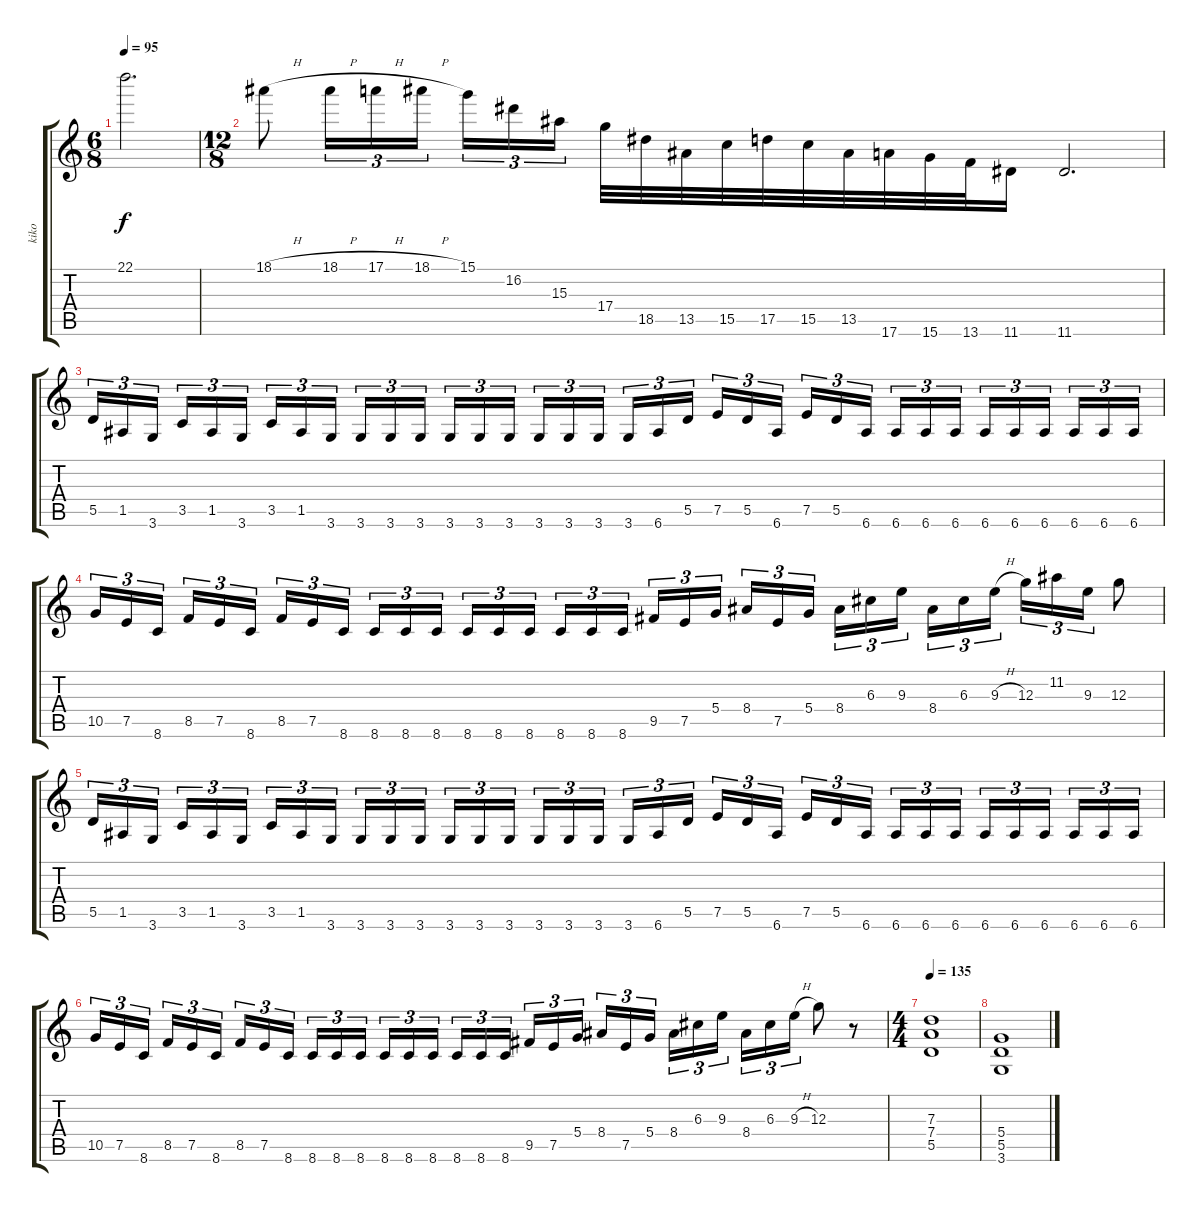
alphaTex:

\track ("kiko" "kiko") {instrument distortionguitar}
\staff {score tabs}
\tuning (E4 B3 G3 D3 A2 E2) {hide}
\ts (6 8)
\tempo 95
\clef g2
\ks c
22.1.2{d dy f} |
\ts (12 8)
18.1{h}.8 18.1{h}.16{tu (3 2)} 17.1{h}.16{tu (3 2)} 18.1{h}.16{tu (3 2) beam splitsecondary} 15.1.16{tu (3 2)} 16.2.16{tu (3 2)} 15.3.16{tu (3 2)} 17.4.32 18.5.32 13.5.32 15.5.32 17.5.32 15.5.32 13.5.32 17.6.32 15.6.32 13.6.32 11.6.16 11.6.2{d} |
5.5.16{tu (3 2)} 1.5.16{tu (3 2)} 3.6.16{tu (3 2) beam splitsecondary} 3.5.16{tu (3 2)} 1.5.16{tu (3 2)} 3.6.16{tu (3 2) beam splitsecondary} 3.5.16{tu (3 2)} 1.5.16{tu (3 2)} 3.6.16{tu (3 2)} 3.6.16{tu (3 2)} 3.6.16{tu (3 2)} 3.6.16{tu (3 2) beam splitsecondary} 3.6.16{tu (3 2)} 3.6.16{tu (3 2)} 3.6.16{tu (3 2) beam splitsecondary} 3.6.16{tu (3 2)} 3.6.16{tu (3 2)} 3.6.16{tu (3 2)} 3.6.16{tu (3 2)} 6.6.16{tu (3 2)} 5.5.16{tu (3 2) beam splitsecondary} 7.5.16{tu (3 2)} 5.5.16{tu (3 2)} 6.6.16{tu (3 2) beam splitsecondary} 7.5.16{tu (3 2)} 5.5.16{tu (3 2)} 6.6.16{tu (3 2)} 6.6.16{tu (3 2)} 6.6.16{tu (3 2)} 6.6.16{tu (3 2) beam splitsecondary} 6.6.16{tu (3 2)} 6.6.16{tu (3 2)} 6.6.16{tu (3 2) beam splitsecondary} 6.6.16{tu (3 2)} 6.6.16{tu (3 2)} 6.6.16{tu (3 2)} |
10.5.16{tu (3 2)} 7.5.16{tu (3 2)} 8.6.16{tu (3 2) beam splitsecondary} 8.5.16{tu (3 2)} 7.5.16{tu (3 2)} 8.6.16{tu (3 2) beam splitsecondary} 8.5.16{tu (3 2)} 7.5.16{tu (3 2)} 8.6.16{tu (3 2)} 8.6.16{tu (3 2)} 8.6.16{tu (3 2)} 8.6.16{tu (3 2) beam splitsecondary} 8.6.16{tu (3 2)} 8.6.16{tu (3 2)} 8.6.16{tu (3 2) beam splitsecondary} 8.6.16{tu (3 2)} 8.6.16{tu (3 2)} 8.6.16{tu (3 2)} 9.5.16{tu (3 2)} 7.5.16{tu (3 2)} 5.4.16{tu (3 2) beam splitsecondary} 8.4.16{tu (3 2)} 7.5.16{tu (3 2)} 5.4.16{tu (3 2) beam splitsecondary} 8.4.16{tu (3 2)} 6.3.16{tu (3 2)} 9.3.16{tu (3 2)} 8.4.16{tu (3 2)} 6.3.16{tu (3 2)} 9.3{h}.16{tu (3 2) beam splitsecondary} 12.3.16{tu (3 2)} 11.2.16{tu (3 2)} 9.3.16{tu (3 2)} 12.3.8 |
5.5.16{tu (3 2)} 1.5.16{tu (3 2)} 3.6.16{tu (3 2) beam splitsecondary} 3.5.16{tu (3 2)} 1.5.16{tu (3 2)} 3.6.16{tu (3 2) beam splitsecondary} 3.5.16{tu (3 2)} 1.5.16{tu (3 2)} 3.6.16{tu (3 2)} 3.6.16{tu (3 2)} 3.6.16{tu (3 2)} 3.6.16{tu (3 2) beam splitsecondary} 3.6.16{tu (3 2)} 3.6.16{tu (3 2)} 3.6.16{tu (3 2) beam splitsecondary} 3.6.16{tu (3 2)} 3.6.16{tu (3 2)} 3.6.16{tu (3 2)} 3.6.16{tu (3 2)} 6.6.16{tu (3 2)} 5.5.16{tu (3 2) beam splitsecondary} 7.5.16{tu (3 2)} 5.5.16{tu (3 2)} 6.6.16{tu (3 2) beam splitsecondary} 7.5.16{tu (3 2)} 5.5.16{tu (3 2)} 6.6.16{tu (3 2)} 6.6.16{tu (3 2)} 6.6.16{tu (3 2)} 6.6.16{tu (3 2) beam splitsecondary} 6.6.16{tu (3 2)} 6.6.16{tu (3 2)} 6.6.16{tu (3 2) beam splitsecondary} 6.6.16{tu (3 2)} 6.6.16{tu (3 2)} 6.6.16{tu (3 2)} |
10.5.16{tu (3 2)} 7.5.16{tu (3 2)} 8.6.16{tu (3 2) beam splitsecondary} 8.5.16{tu (3 2)} 7.5.16{tu (3 2)} 8.6.16{tu (3 2) beam splitsecondary} 8.5.16{tu (3 2)} 7.5.16{tu (3 2)} 8.6.16{tu (3 2)} 8.6.16{tu (3 2)} 8.6.16{tu (3 2)} 8.6.16{tu (3 2) beam splitsecondary} 8.6.16{tu (3 2)} 8.6.16{tu (3 2)} 8.6.16{tu (3 2) beam splitsecondary} 8.6.16{tu (3 2)} 8.6.16{tu (3 2)} 8.6.16{tu (3 2)} 9.5.16{tu (3 2)} 7.5.16{tu (3 2)} 5.4.16{tu (3 2) beam splitsecondary} 8.4.16{tu (3 2)} 7.5.16{tu (3 2)} 5.4.16{tu (3 2) beam splitsecondary} 8.4.16{tu (3 2)} 6.3.16{tu (3 2)} 9.3.16{tu (3 2)} 8.4.16{tu (3 2)} 6.3.16{tu (3 2)} 9.3{h}.16{tu (3 2)} 12.3.8 r.8 |
\ts (4 4)
\tempo 141
\tempo 135
(7.3 7.4 5.5).1 |
(5.4 5.5 3.6).1
